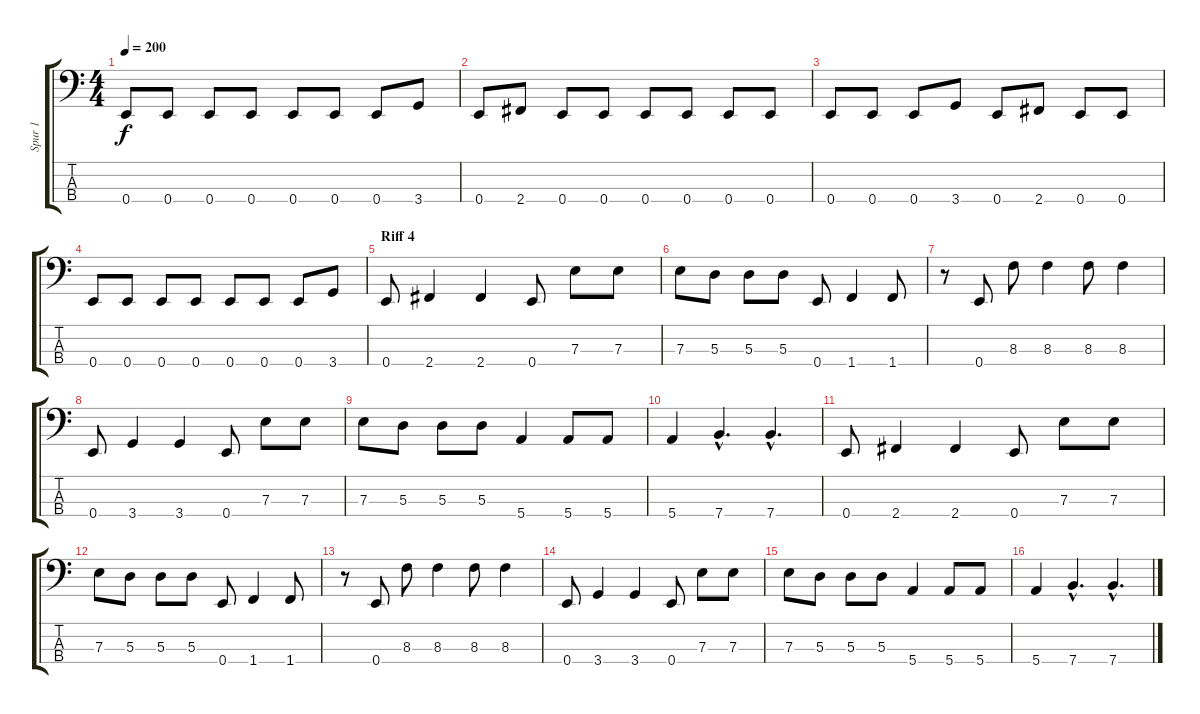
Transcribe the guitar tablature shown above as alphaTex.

\track ("Spur 1" "Spur 1") {instrument electricbasspick}
\staff {score tabs}
\tuning (G2 D2 A1 E1) {hide}
\ts (4 4)
\tempo 200
\clef f4
\ks c
0.4.8{dy f} 0.4.8 0.4.8 0.4.8 0.4.8 0.4.8 0.4.8 3.4.8 |
0.4.8 2.4.8 0.4.8 0.4.8 0.4.8 0.4.8 0.4.8 0.4.8 |
0.4.8 0.4.8 0.4.8 3.4.8 0.4.8 2.4.8 0.4.8 0.4.8 |
0.4.8 0.4.8 0.4.8 0.4.8 0.4.8 0.4.8 0.4.8 3.4.8 |
\section ("" "Riff 4")
0.4.8 2.4.4 2.4.4 0.4.8 7.3.8 7.3.8 |
7.3.8 5.3.8 5.3.8 5.3.8 0.4.8 1.4.4 1.4.8 |
r.8 0.4.8 8.3.8 8.3.4 8.3.8 8.3.4 |
0.4.8 3.4.4 3.4.4 0.4.8 7.3.8 7.3.8 |
7.3.8 5.3.8 5.3.8 5.3.8 5.4.4 5.4.8 5.4.8 |
5.4.4 7.4{hac}.4{d} 7.4{hac}.4{d} |
0.4.8 2.4.4 2.4.4 0.4.8 7.3.8 7.3.8 |
7.3.8 5.3.8 5.3.8 5.3.8 0.4.8 1.4.4 1.4.8 |
r.8 0.4.8 8.3.8 8.3.4 8.3.8 8.3.4 |
0.4.8 3.4.4 3.4.4 0.4.8 7.3.8 7.3.8 |
7.3.8 5.3.8 5.3.8 5.3.8 5.4.4 5.4.8 5.4.8 |
5.4.4 7.4{hac}.4{d} 7.4{hac}.4{d}
